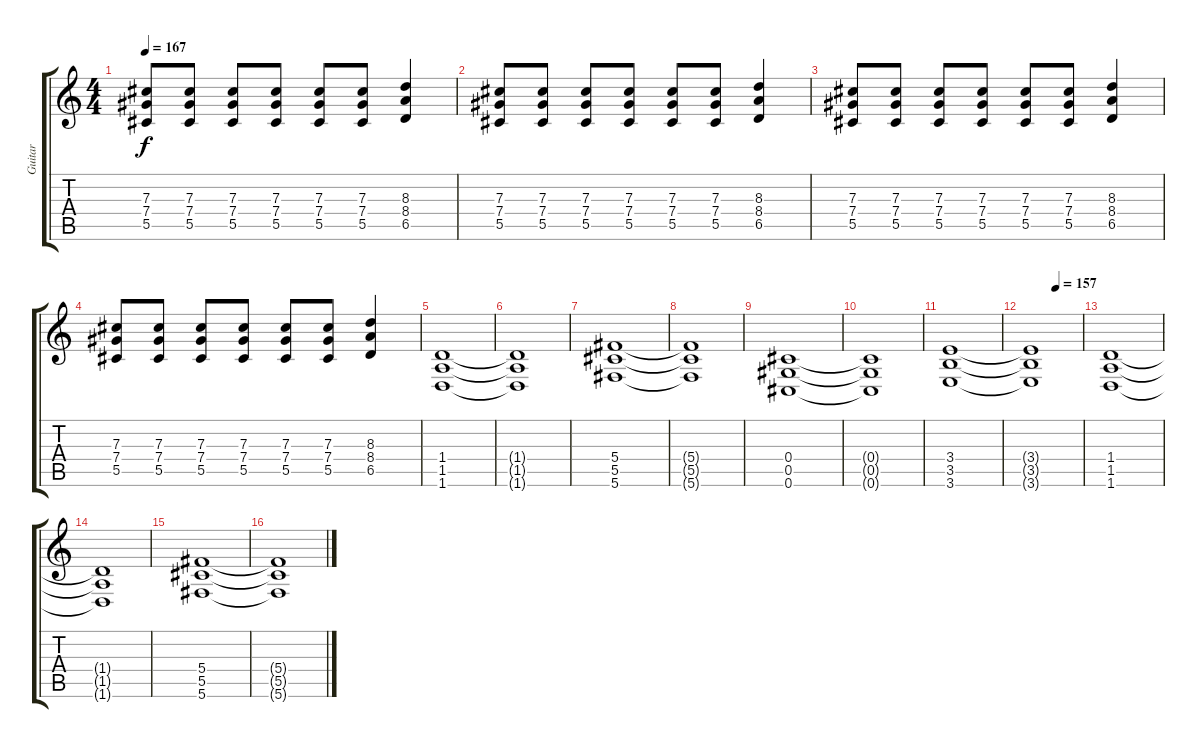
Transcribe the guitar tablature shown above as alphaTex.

\track ("Guitar" "Guitar") {instrument distortionguitar}
\staff {score tabs}
\tuning (Eb4 Bb3 Gb3 Db3 Ab2 Db2) {hide}
\ts (4 4)
\tempo 167
\clef g2
\ks c
(7.3 7.4 5.5).8{dy f} (7.3 7.4 5.5).8 (7.3 7.4 5.5).8 (7.3 7.4 5.5).8 (7.3 7.4 5.5).8 (7.3 7.4 5.5).8 (8.3 8.4 6.5).4 |
(7.3 7.4 5.5).8 (7.3 7.4 5.5).8 (7.3 7.4 5.5).8 (7.3 7.4 5.5).8 (7.3 7.4 5.5).8 (7.3 7.4 5.5).8 (8.3 8.4 6.5).4 |
(7.3 7.4 5.5).8 (7.3 7.4 5.5).8 (7.3 7.4 5.5).8 (7.3 7.4 5.5).8 (7.3 7.4 5.5).8 (7.3 7.4 5.5).8 (8.3 8.4 6.5).4 |
(7.3 7.4 5.5).8 (7.3 7.4 5.5).8 (7.3 7.4 5.5).8 (7.3 7.4 5.5).8 (7.3 7.4 5.5).8 (7.3 7.4 5.5).8 (8.3 8.4 6.5).4 |
(1.4 1.5 1.6).1{instrument electricguitarjazz} |
(1.4{t} 1.5{t} 1.6{t}).1 |
(5.4 5.5 5.6).1 |
(5.4{t} 5.5{t} 5.6{t}).1 |
(0.4 0.5 0.6).1 |
(0.4{t} 0.5{t} 0.6{t}).1 |
(3.4 3.5 3.6).1 |
\tempo (157 0.5)
(3.4{t} 3.5{t} 3.6{t}).1 |
(1.4 1.5 1.6).1{instrument distortionguitar} |
(1.4{t} 1.5{t} 1.6{t}).1 |
(5.4 5.5 5.6).1 |
(5.4{t} 5.5{t} 5.6{t}).1
